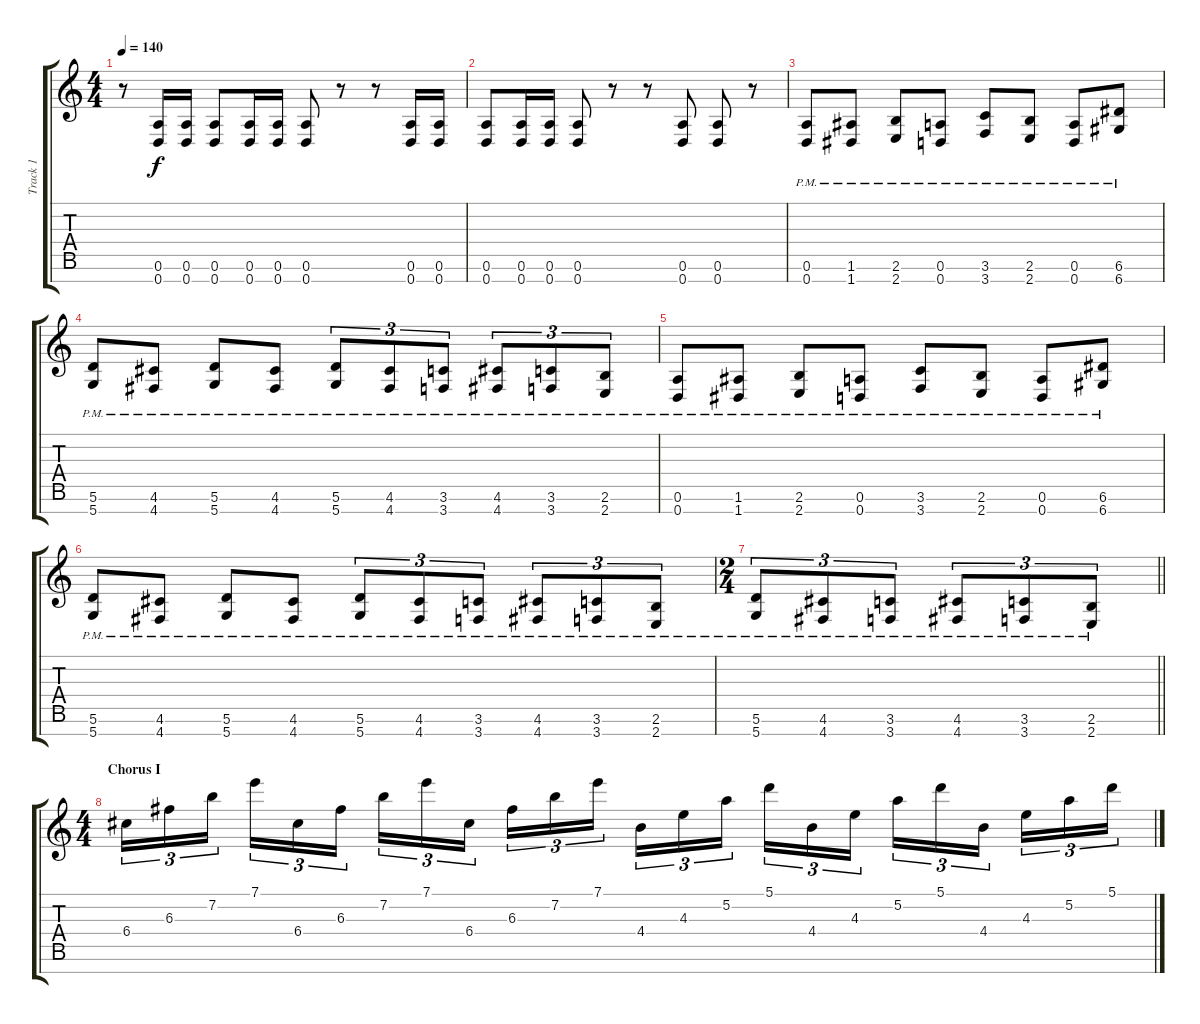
\track ("Track 1" "Track 1") {instrument distortionguitar}
\staff {score tabs}
\tuning (A4 E4 C4 G3 D3 A2 D2) {hide}
\ts (4 4)
\tempo 140
\clef g2
\ks c
r.8{dy f} (0.6 0.7).16 (0.6 0.7).16 (0.6 0.7).8 (0.6 0.7).16 (0.6 0.7).16 (0.6 0.7).8 r.8 r.8 (0.6 0.7).16 (0.6 0.7).16 |
(0.6 0.7).8 (0.6 0.7).16 (0.6 0.7).16 (0.6 0.7).8 r.8 r.8 (0.6 0.7).8 (0.6 0.7).8 r.8 |
(0.6{pm} 0.7{pm}).8{instrument distortionguitar} (1.6{pm} 1.7{pm}).8 (2.6{pm} 2.7{pm}).8 (0.6{pm} 0.7{pm}).8 (3.6{pm} 3.7{pm}).8 (2.6{pm} 2.7{pm}).8 (0.6{pm} 0.7{pm}).8 (6.6{pm} 6.7{pm}).8 |
(5.6{pm} 5.7{pm}).8 (4.6{pm} 4.7{pm}).8 (5.6{pm} 5.7{pm}).8 (4.6{pm} 4.7{pm}).8 (5.6{pm} 5.7{pm}).8{tu (3 2)} (4.6{pm} 4.7{pm}).8{tu (3 2)} (3.6{pm} 3.7{pm}).8{tu (3 2)} (4.6{pm} 4.7{pm}).8{tu (3 2)} (3.6{pm} 3.7{pm}).8{tu (3 2)} (2.6{pm} 2.7{pm}).8{tu (3 2)} |
(0.6{pm} 0.7{pm}).8{instrument distortionguitar} (1.6{pm} 1.7{pm}).8 (2.6{pm} 2.7{pm}).8 (0.6{pm} 0.7{pm}).8 (3.6{pm} 3.7{pm}).8 (2.6{pm} 2.7{pm}).8 (0.6{pm} 0.7{pm}).8 (6.6{pm} 6.7{pm}).8 |
(5.6{pm} 5.7{pm}).8 (4.6{pm} 4.7{pm}).8 (5.6{pm} 5.7{pm}).8 (4.6{pm} 4.7{pm}).8 (5.6{pm} 5.7{pm}).8{tu (3 2)} (4.6{pm} 4.7{pm}).8{tu (3 2)} (3.6{pm} 3.7{pm}).8{tu (3 2)} (4.6{pm} 4.7{pm}).8{tu (3 2)} (3.6{pm} 3.7{pm}).8{tu (3 2)} (2.6{pm} 2.7{pm}).8{tu (3 2)} |
\ts (2 4)
\barLineRight lightlight
(5.6{pm} 5.7{pm}).8{tu (3 2)} (4.6{pm} 4.7{pm}).8{tu (3 2)} (3.6{pm} 3.7{pm}).8{tu (3 2)} (4.6{pm} 4.7{pm}).8{tu (3 2)} (3.6{pm} 3.7{pm}).8{tu (3 2)} (2.6{pm} 2.7{pm}).8{tu (3 2)} |
\ts (4 4)
\section ("" "Chorus I")
6.4.16{tu (3 2) instrument overdrivenguitar} 6.3.16{tu (3 2)} 7.2.16{tu (3 2) beam splitsecondary} 7.1.16{tu (3 2)} 6.4.16{tu (3 2)} 6.3.16{tu (3 2)} 7.2.16{tu (3 2)} 7.1.16{tu (3 2)} 6.4.16{tu (3 2) beam splitsecondary} 6.3.16{tu (3 2)} 7.2.16{tu (3 2)} 7.1.16{tu (3 2)} 4.4.16{tu (3 2)} 4.3.16{tu (3 2)} 5.2.16{tu (3 2) beam splitsecondary} 5.1.16{tu (3 2)} 4.4.16{tu (3 2)} 4.3.16{tu (3 2)} 5.2.16{tu (3 2)} 5.1.16{tu (3 2)} 4.4.16{tu (3 2) beam splitsecondary} 4.3.16{tu (3 2)} 5.2.16{tu (3 2)} 5.1.16{tu (3 2)}
